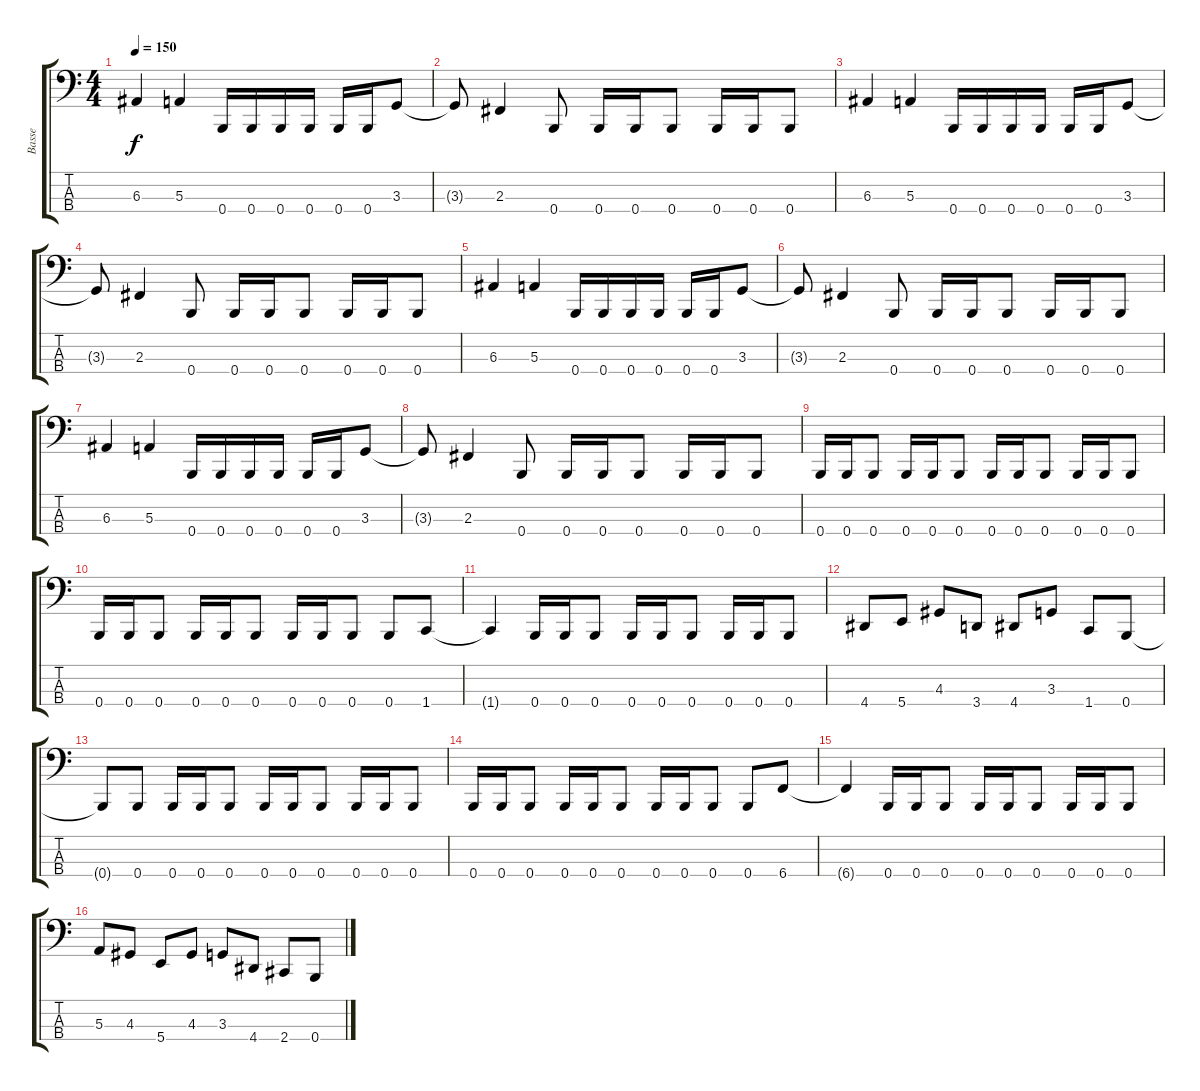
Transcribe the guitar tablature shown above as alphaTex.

\track ("Basse" "Basse") {instrument electricbasspick}
\staff {score tabs}
\tuning (D2 A1 E1 B0) {hide}
\ts (4 4)
\tempo 150
\clef f4
\ks c
6.3.4{dy f instrument electricbasspick} 5.3.4 0.4.16 0.4.16 0.4.16 0.4.16 0.4.16 0.4.16 3.3.8 |
3.3{t}.8 2.3.4 0.4.8 0.4.16 0.4.16 0.4.8 0.4.16 0.4.16 0.4.8 |
6.3.4 5.3.4 0.4.16 0.4.16 0.4.16 0.4.16 0.4.16 0.4.16 3.3.8 |
3.3{t}.8 2.3.4 0.4.8 0.4.16 0.4.16 0.4.8 0.4.16 0.4.16 0.4.8 |
6.3.4 5.3.4 0.4.16 0.4.16 0.4.16 0.4.16 0.4.16 0.4.16 3.3.8 |
3.3{t}.8 2.3.4 0.4.8 0.4.16 0.4.16 0.4.8 0.4.16 0.4.16 0.4.8 |
6.3.4 5.3.4 0.4.16 0.4.16 0.4.16 0.4.16 0.4.16 0.4.16 3.3.8 |
3.3{t}.8 2.3.4 0.4.8 0.4.16 0.4.16 0.4.8 0.4.16 0.4.16 0.4.8 |
0.4.16 0.4.16 0.4.8 0.4.16 0.4.16 0.4.8 0.4.16 0.4.16 0.4.8 0.4.16 0.4.16 0.4.8 |
0.4.16 0.4.16 0.4.8 0.4.16 0.4.16 0.4.8 0.4.16 0.4.16 0.4.8 0.4.8 1.4.8 |
1.4{t}.4 0.4.16 0.4.16 0.4.8 0.4.16 0.4.16 0.4.8 0.4.16 0.4.16 0.4.8 |
4.4.8 5.4.8 4.3.8 3.4.8 4.4.8 3.3.8 1.4.8 0.4.8 |
0.4{t}.8 0.4.8 0.4.16 0.4.16 0.4.8 0.4.16 0.4.16 0.4.8 0.4.16 0.4.16 0.4.8 |
0.4.16 0.4.16 0.4.8 0.4.16 0.4.16 0.4.8 0.4.16 0.4.16 0.4.8 0.4.8 6.4.8 |
6.4{t}.4 0.4.16 0.4.16 0.4.8 0.4.16 0.4.16 0.4.8 0.4.16 0.4.16 0.4.8 |
5.3.8 4.3.8 5.4.8 4.3.8 3.3.8 4.4.8 2.4.8 0.4.8
